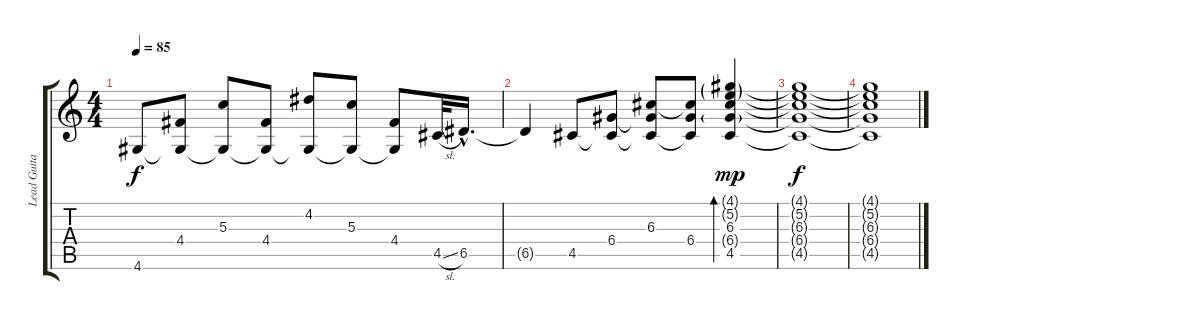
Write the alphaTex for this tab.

\track ("Lead Guitar" "Lead Guita") {instrument distortionguitar}
\staff {score tabs}
\tuning (E4 B3 G3 D3 A2 E2) {hide}
\ts (4 4)
\tempo 85
\clef g2
\ks c
4.6.8{dy f} (4.4 4.6{t}).8 (5.3 4.6{t}).8 (4.4 4.6{t}).8 (4.2 4.6{t}).8 (5.3 4.6{t}).8 (4.4 4.6{t}).8 4.5{sl}.32 6.5{hac}.16{d} |
6.5{t}.4 4.5.8 (6.4 4.5{t}).8 (6.3 6.4{t} 4.5{t}).8 (6.3{t} 6.4 4.5{t}).8 (4.1{g} 5.2{g} 6.3 6.4{g} 4.5).4{bd 120 dy mp} |
(4.1{t} 5.2{t} 6.3{t} 6.4{t} 4.5{t}).1{dy f volume 2} |
(4.1{t} 5.2{t} 6.3{t} 6.4{t} 4.5{t}).1
